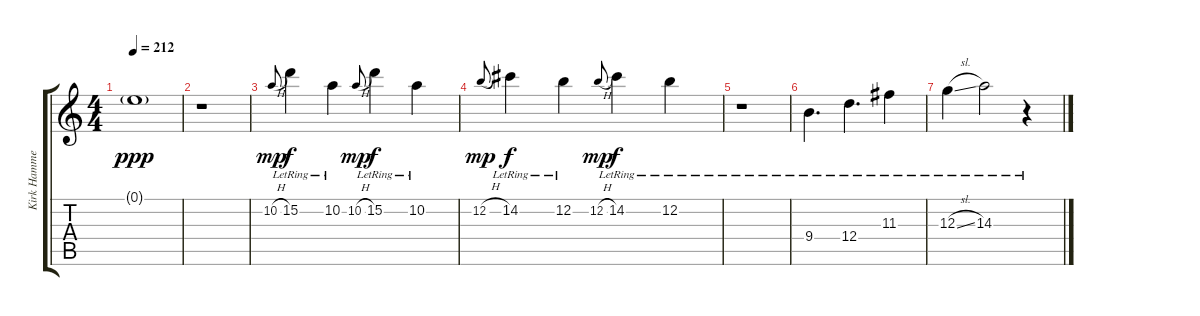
\track ("Kirk Hammett" "Kirk Hamme") {instrument distortionguitar}
\staff {score tabs}
\tuning (E4 B3 G3 D3 A2 E2) {hide}
\ts (4 4)
\tempo 212
\clef g2
\ks c
0.1{g}.1{dy ppp} |
r.1{volume 12 balance 2} |
10.2{h}.8{gr onbeat dy mp} 15.2{lr}.4{dy f} 10.2{lr}.4 10.2{h}.8{gr onbeat dy mp} 15.2{lr}.4{dy f} 10.2{lr}.4 |
12.2{h}.8{gr onbeat dy mp} 14.2{lr}.4{dy f} 12.2{lr}.4 12.2{h}.8{gr onbeat dy mp} 14.2{lr}.4{dy f} 12.2{lr}.4 |
r.1 |
9.4{lr}.4{d} 12.4{lr}.4{d} 11.3{lr}.4 |
12.3{sl lr}.4 14.3{lr}.2 r.4
